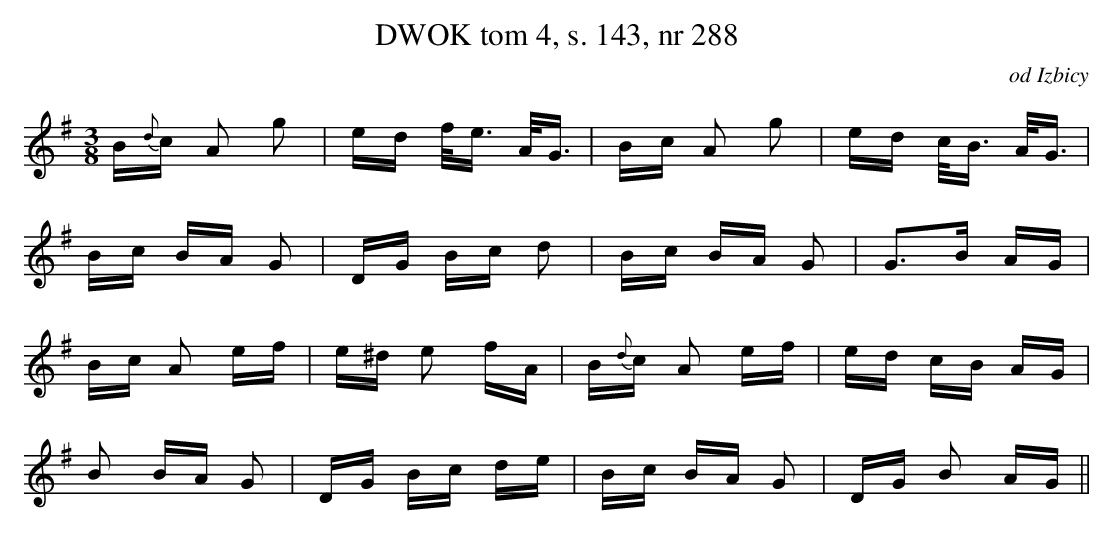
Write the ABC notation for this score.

X:1
T:DWOK tom 4, s. 143, nr 288
O:od Izbicy
L:1/16
M:3/8
K:G
B{d}c A2 g2|ed f/2e3/2 A/2G3/2|Bc A2 g2|ed c/2B3/2 A/2G3/2|
Bc BA G2|DG Bc d2|Bc BA G2|G3B AG|
Bc A2 ef|e^d e2 fA|B{d}c A2 ef|ed cB AG|
B2 BA G2|DG Bc de|Bc BA G2|DG B2 AG||
